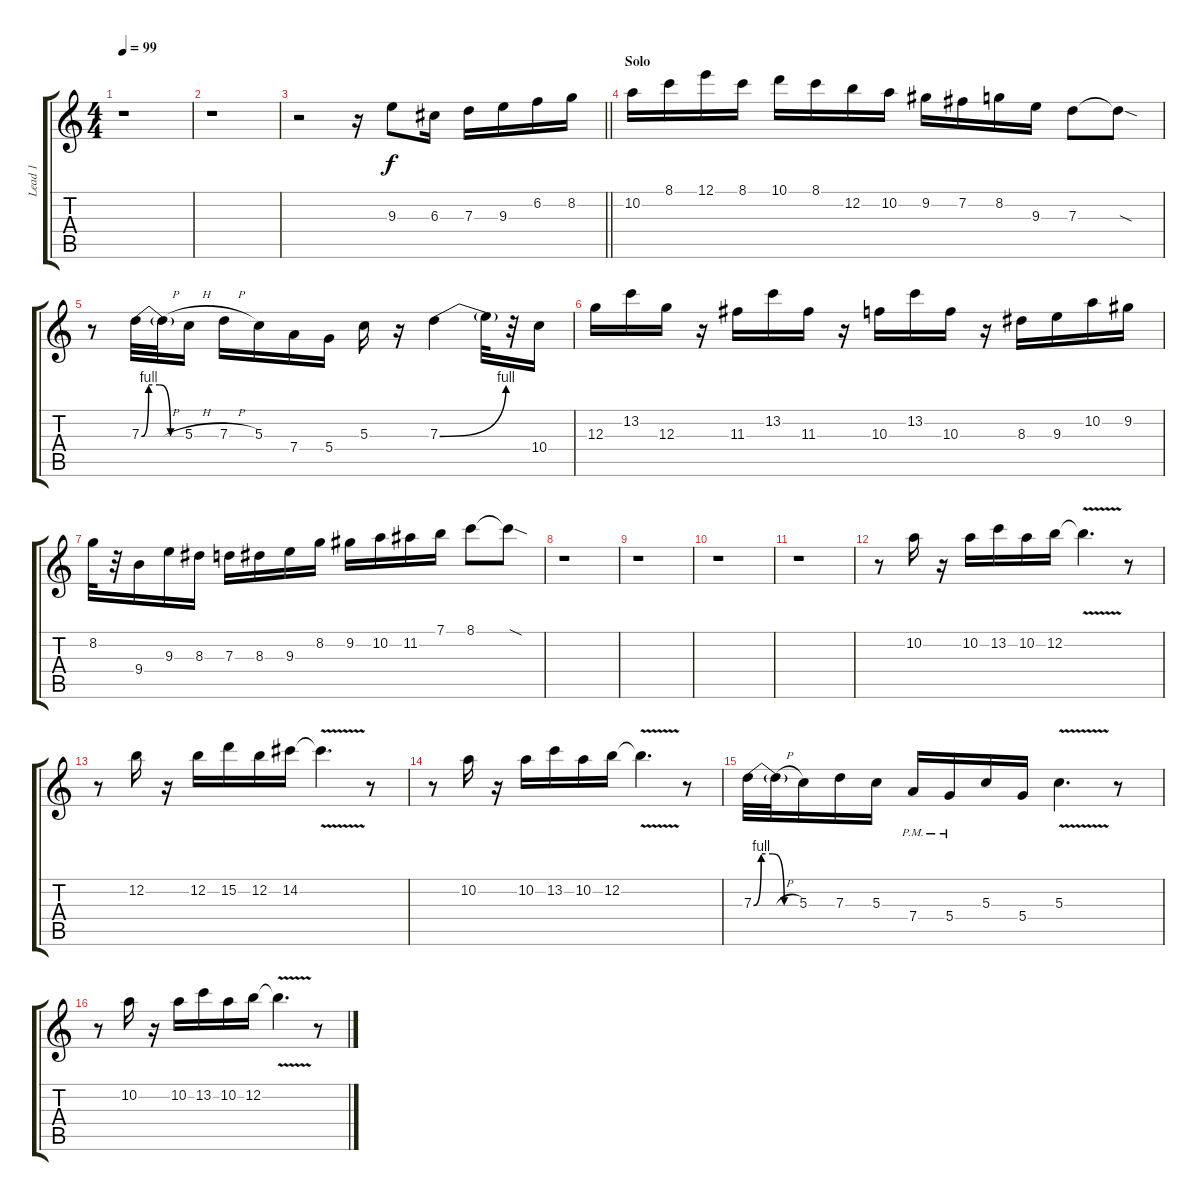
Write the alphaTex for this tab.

\track ("Lead 1" "Lead 1") {instrument distortionguitar}
\staff {score tabs}
\tuning (E4 B3 G3 D3 A2 E2) {hide}
\ts (4 4)
\tempo 99
\clef g2
\ks c
r.1{dy f} |
r.1 |
\barLineRight lightlight
r.2 r.16 9.3.8 6.3.16 7.3.16 9.3.16 6.2.16 8.2.16 |
\section ("" "Solo")
10.2.16 8.1.16 12.1.16 8.1.16 10.1.16 8.1.16 12.2.16 10.2.16 9.2.16 7.2.16 8.2.16 9.3.16 7.3.8 7.3{sod t}.8 |
r.8 7.3{be (custom 0 0 10 4 25 4 40 0 60 0)}.32 7.3{h t}.32 5.3{h}.16 7.3{h}.16 5.3.16 7.4.16 5.4.16 5.3.16 r.16 7.3{be (bend 0 0 60 4)}.4 7.3{t}.32 r.32 10.4.16 |
12.3.16 13.2.16 12.3.16 r.16 11.3.16 13.2.16 11.3.16 r.16 10.3.16 13.2.16 10.3.16 r.16 8.3.16 9.3.16 10.2.16 9.2.16 |
8.2.32 r.32 9.4.16 9.3.16 8.3.16 7.3.16 8.3.16 9.3.16 8.2.16 9.2.16 10.2.16 11.2.16 7.1.16 8.1.8 8.1{sod t}.8 |
r.1 |
r.1 |
r.1 |
r.1 |
r.8 10.2.16 r.16 10.2.16 13.2.16 10.2.16 12.2.16 12.2{v t}.4{d} r.8 |
r.8 12.2.16 r.16 12.2.16 15.2.16 12.2.16 14.2.16 14.2{v t}.4{d} r.8 |
r.8 10.2.16 r.16 10.2.16 13.2.16 10.2.16 12.2.16 12.2{v t}.4{d} r.8 |
7.3{be (custom 0 0 10 4 25 4 40 0 60 0)}.32 7.3{h t}.32 5.3.16 7.3.16 5.3.16 7.4{pm}.16 5.4{pm}.16 5.3.16 5.4.16 5.3{v}.4{d} r.8 |
r.8 10.2.16 r.16 10.2.16 13.2.16 10.2.16 12.2.16 12.2{v t}.4{d} r.8
